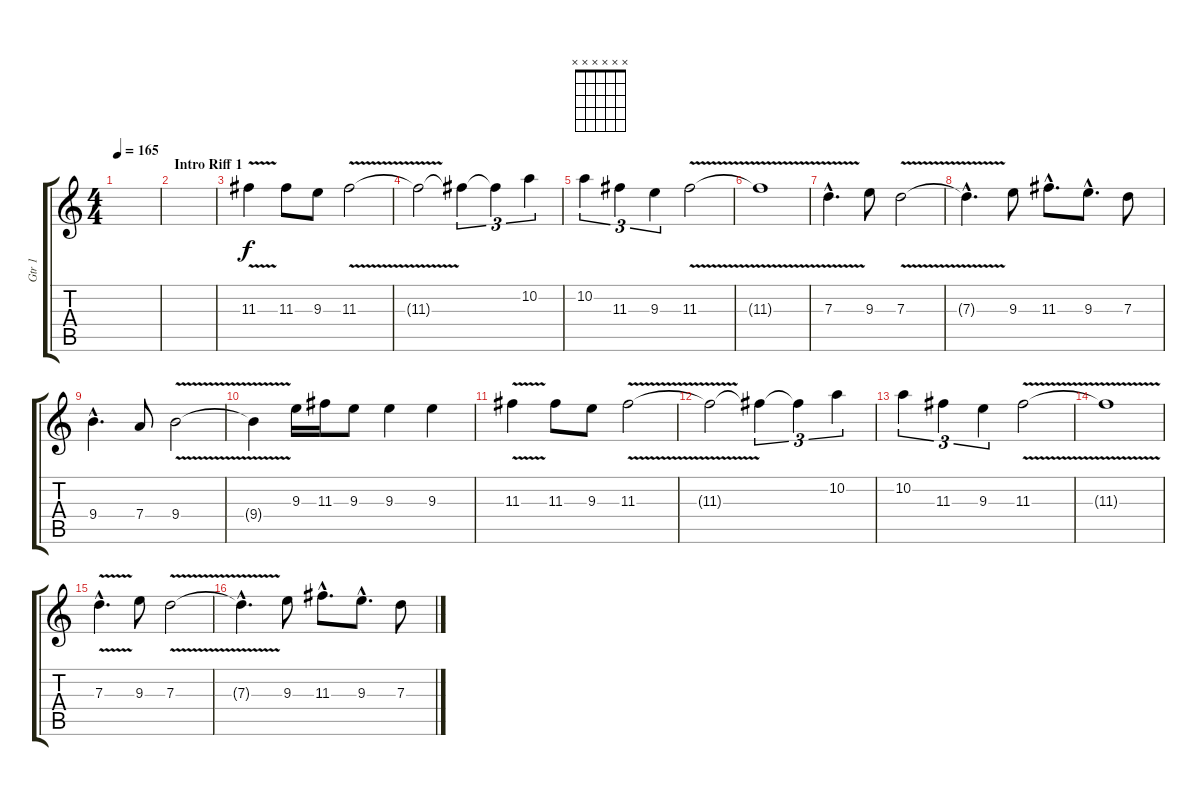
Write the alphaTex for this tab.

\track ("Gtr 1" "Gtr 1") {instrument distortionguitar}
\staff {score tabs}
\tuning (E4 B3 G3 D3 A2 E2) {hide}
\chord ("" x x x x x x) {firstfret 0}
\ts (4 4)
\tempo 165
\clef g2
\ks c
|
\section ("" "Intro Riff 1")
|
11.3{v}.4 11.3.8 9.3.8 11.3{v}.2 |
11.3{t}.2 11.3{t}.4{tu (3 2)} 11.3{t}.4{tu (3 2)} 10.2.4{tu (3 2)} |
10.2.4{tu (3 2)} 11.3.4{tu (3 2)} 9.3.4{tu (3 2)} 11.3{v}.2 |
11.3{t}.1 |
7.3{v hac}.4{d} 9.3.8 7.3{v}.2 |
7.3{hac t}.4{d} 9.3.8 11.3{hac}.8{d} 9.3{hac}.8{d} 7.3.8 |
9.4{hac}.4{d} 7.4.8 9.4{v}.2 |
9.4{t}.4 9.3.16 11.3.16 9.3.8 9.3.4 9.3.4 |
11.3{v}.4 11.3.8 9.3.8 11.3{v}.2 |
11.3{t}.2 11.3{t}.4{tu (3 2)} 11.3{t}.4{tu (3 2)} 10.2.4{tu (3 2)} |
10.2.4{tu (3 2)} 11.3.4{tu (3 2)} 9.3.4{tu (3 2)} 11.3{v}.2 |
11.3{t}.1 |
7.3{v hac}.4{d} 9.3.8 7.3{v}.2 |
7.3{hac t}.4{d} 9.3.8 11.3{hac}.8{d} 9.3{hac}.8{d} 7.3.8
